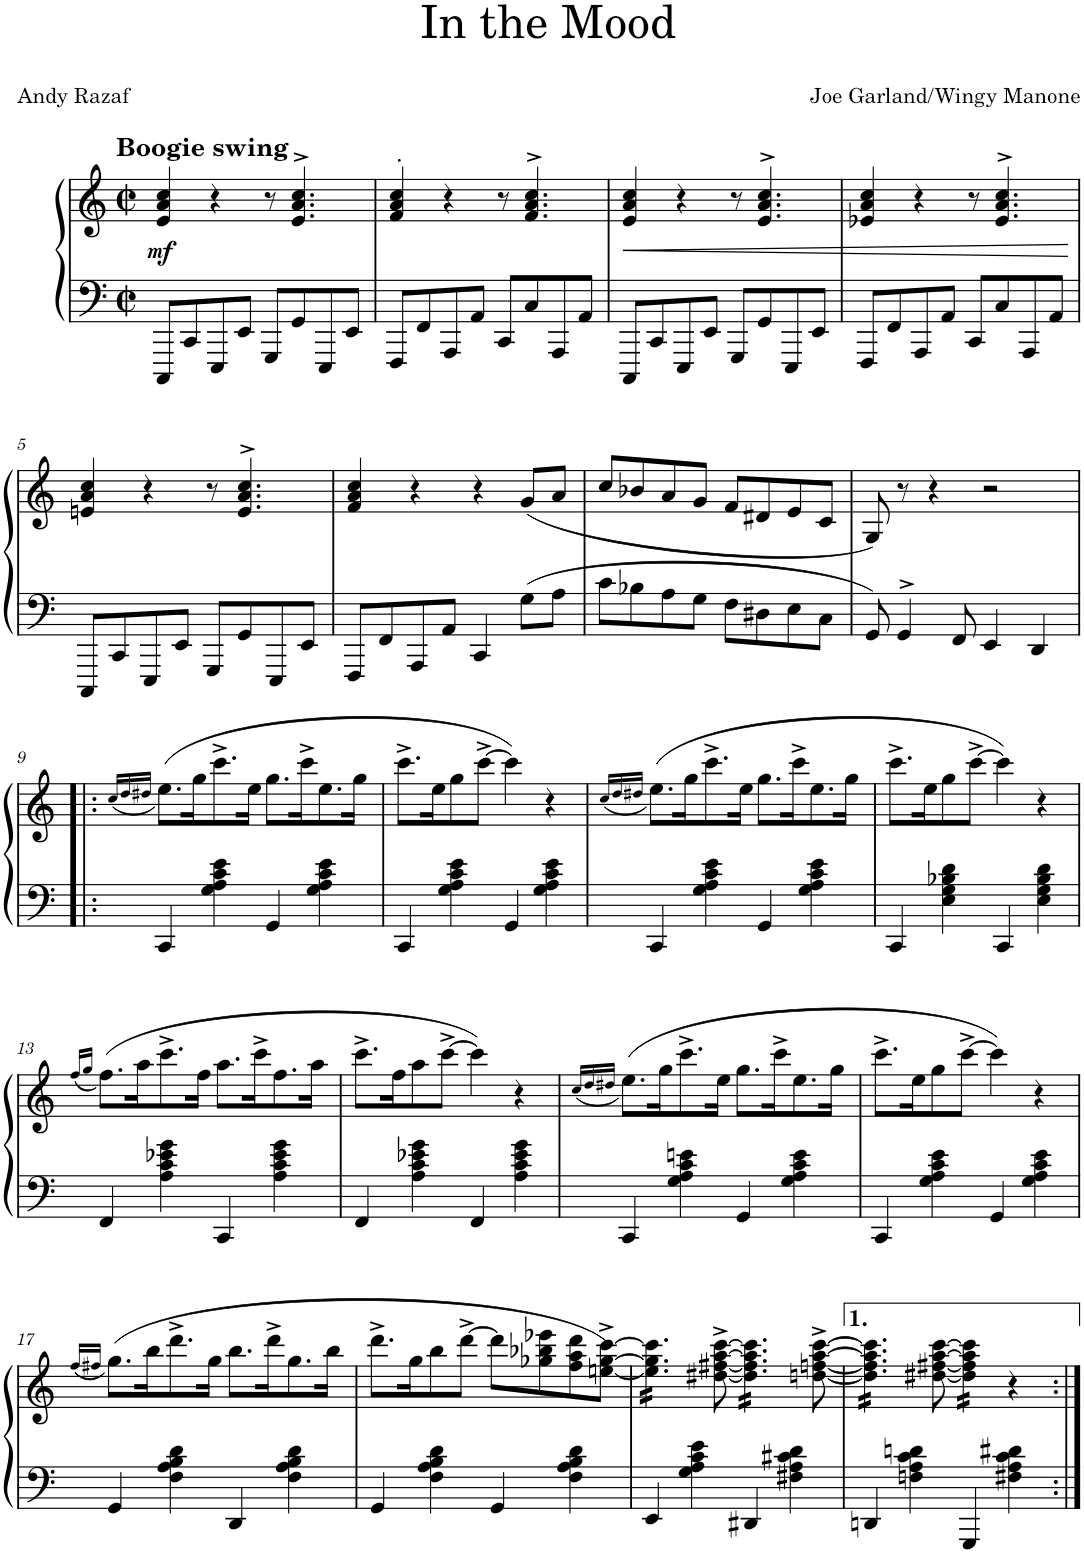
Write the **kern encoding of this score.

**kern	**kern	**dynam
*part1	*part1	*part1
*staff2	*staff1	*staff1/2
*I"Piano	*	*
*I'Pno.	*	*
*clefF4	*clefG2	*
*k[]	*k[]	*
*M2/2	*M2/2	*
*met(c|)	*met(c|)	*
=1	=1	=1
!	!LO:TX:a:B:t=Boogie swing	!
!	!	!LO:DY:b
8CCC/L	4e/ 4a/ 4cc/	mf
8CC/	.	.
8EEE/	4r	.
8EE/J	.	.
8GGG/L	8r	.
8GG/	4.e/^> 4.a/^> 4.cc/^>	.
8EEE/	.	.
8EE/J	.	.
=2	=2	=2
8FFF/L	4f/'> 4a/'> 4cc/'>	.
8FF/	.	.
8AAA/	4r	.
8AA/J	.	.
8CC/L	8r	.
8C/	4.f/^> 4.a/^> 4.cc/^>	.
8AAA/	.	.
8AA/J	.	.
=3	=3	=3
!	!	!LO:HP:b
8CCC/L	4e/ 4a/ 4cc/	<
8CC/	.	.
8EEE/	4r	.
8EE/J	.	.
8GGG/L	8r	.
8GG/	4.e/^> 4.a/^> 4.cc/^>	.
8EEE/	.	.
8EE/J	.	.
=4	=4	=4
8FFF/L	4e-X/ 4a/ 4cc/	.
8FF/	.	.
8AAA/	4r	.
8AA/J	.	.
8CC/L	8r	.
8C/	4.e-/^> 4.a/^> 4.cc/^>	.
8AAA/	.	.
8AA/J	.	.
.	.	[
!!LO:LB:g=z
=5	=5	=5
8CCC/L	4en/ 4a/ 4cc/	.
8CC/	.	.
8EEE/	4r	.
8EE/J	.	.
8GGG/L	8r	.
8GG/	4.e/^> 4.a/^> 4.cc/^>	.
8EEE/	.	.
8EE/J	.	.
=6	=6	=6
8FFF/L	4f/ 4a/ 4cc/	.
8FF/	.	.
8AAA/	4r	.
8AA/J	.	.
4CC/	4r	.
8G\L	(8g/L	.
8A\J	8a/J	.
=7	=7	=7
8c\L	8cc/L	.
8B-X\	8b-X/	.
8A\	8a/	.
8G\J	8g/J	.
8F\L	8f/L	.
8D#X\	8d#X/	.
8E\	8e/	.
8C\J	8c/J	.
=8	=8	=8
8GG/	8G/)	.
4GG^>/	8r	.
.	4r	.
8FF/	.	.
4EE/	2r	.
4DD/	.	.
!!LO:LB:g=z
=9!|:	=9!|:	=9!|:
.	(16qcc/LL	.
.	16qdd/	.
.	16qdd#X/JJ	.
4CC/	(8.ee\L)	.
.	16gg\K	.
4G\ 4A\ 4c\ 4e\	8.ccc^\	.
.	16ee\Jk	.
4GG/	8.gg\L	.
.	16ccc^\K	.
4G\ 4A\ 4c\ 4e\	8.ee\	.
.	16gg\Jk	.
=10	=10	=10
4CC/	8.ccc^\L	.
.	16ee\K	.
4G\ 4A\ 4c\ 4e\	8gg\	.
.	[8ccc^\J	.
4GG/	4ccc\])	.
4G\ 4A\ 4c\ 4e\	4r	.
=11	=11	=11
.	(16qcc/LL	.
.	16qdd/	.
.	16qdd#X/JJ	.
4CC/	(8.ee\L)	.
.	16gg\K	.
4G\ 4A\ 4c\ 4e\	8.ccc^\	.
.	16ee\Jk	.
4GG/	8.gg\L	.
.	16ccc^\K	.
4G\ 4A\ 4c\ 4e\	8.ee\	.
.	16gg\Jk	.
=12	=12	=12
4CC/	8.ccc^\L	.
.	16ee\K	.
4E\ 4G\ 4B-X\ 4d\	8gg\	.
.	[8ccc^\J	.
4CC/	4ccc\])	.
4E\ 4G\ 4B-\ 4d\	4r	.
!!LO:LB:g=z
=13	=13	=13
.	(16qff/LL	.
.	16qgg/JJ	.
4FF/	(8.ff\L)	.
.	16aa\K	.
4A\ 4c\ 4e-X\ 4g\	8.ccc^\	.
.	16ff\Jk	.
4CC/	8.aa\L	.
.	16ccc^\K	.
4A\ 4c\ 4e-\ 4g\	8.ff\	.
.	16aa\Jk	.
=14	=14	=14
4FF/	8.ccc^\L	.
.	16ff\K	.
4A\ 4c\ 4e-X\ 4g\	8aa\	.
.	[8ccc^\J	.
4FF/	4ccc\])	.
4A\ 4c\ 4e-\ 4g\	4r	.
=15	=15	=15
.	(16qcc/LL	.
.	16qdd/	.
.	16qdd#X/JJ	.
4CC/	(8.ee\L)	.
.	16gg\K	.
4G\ 4A\ 4c\ 4en\	8.ccc^\	.
.	16ee\Jk	.
4GG/	8.gg\L	.
.	16ccc^\K	.
4G\ 4A\ 4c\ 4e\	8.ee\	.
.	16gg\Jk	.
=16	=16	=16
4CC/	8.ccc^\L	.
.	16ee\K	.
4G\ 4A\ 4c\ 4e\	8gg\	.
.	[8ccc^\J	.
4GG/	4ccc\])	.
4G\ 4A\ 4c\ 4e\	4r	.
!!LO:LB:g=z
=17	=17	=17
.	(16qff/LL	.
.	16qff#X/JJ	.
4GG/	(8.gg\L)	.
.	16bb\K	.
4F\ 4A\ 4B\ 4d\	8.ddd^\	.
.	16gg\Jk	.
4DD/	8.bb\L	.
.	16ddd^\K	.
4F\ 4A\ 4B\ 4d\	8.gg\	.
.	16bb\Jk	.
=18	=18	=18
4GG/	8.ddd^\L	.
.	16gg\K	.
4F\ 4A\ 4B\ 4d\	8bb\	.
.	[8ddd^\J	.
4GG/	8ddd\L]	.
.	8gg-X\ 8bb-X\ 8eee-X\	.
4F\ 4A\ 4B\ 4d\	8ff\ 8aa\ 8ddd\	.
.	[8een\^ [8gg-\^ [8ccc\^J)	.
=19	=19	=19
*	*tremolo	*
4EE/	16ee\] 16gg-\] 16ccc\]LL	.
.	16ee\ 16gg-\ 16ccc\	.
.	16ee\ 16gg-\ 16ccc\	.
.	16ee\ 16gg-\ 16ccc\	.
4G\ 4A\ 4c\ 4e\	16ee\ 16gg-\ 16ccc\	.
.	16ee\ 16gg-\ 16ccc\JJ	.
*	*Xtremolo	*
.	[8dd#X\^ [8ff#X\^ [8aa\^ [8ccc\^	.
*	*tremolo	*
4DD#X/	16dd#\] 16ff#\] 16aa\] 16ccc\]LL	.
.	16dd#\ 16ff#\ 16aa\ 16ccc\	.
.	16dd#\ 16ff#\ 16aa\ 16ccc\	.
.	16dd#\ 16ff#\ 16aa\ 16ccc\	.
4F#X\ 4A\ 4c#X\ 4d\	16dd#\ 16ff#\ 16aa\ 16ccc\	.
.	16dd#\ 16ff#\ 16aa\ 16ccc\JJ	.
*	*Xtremolo	*
.	[8ddn\^ [8ffn\^ [8aa\^ [8ccc\^	.
=20	=20	=20
*	*tremolo	*
4DDn/	16dd\] 16ff\] 16aa\] 16ccc\]LL	.
.	16dd\ 16ff\ 16aa\ 16ccc\	.
.	16dd\ 16ff\ 16aa\ 16ccc\	.
.	16dd\ 16ff\ 16aa\ 16ccc\	.
4Fn\ 4A\ 4c\ 4dn\	16dd\ 16ff\ 16aa\ 16ccc\	.
.	16dd\ 16ff\ 16aa\ 16ccc\JJ	.
*	*Xtremolo	*
.	[8dd#X\ [8ff#X\ [8aa\ [8ccc\	.
*	*tremolo	*
4GGG/	16dd#\] 16ff#\] 16aa\] 16ccc\]LL	.
.	16dd#\ 16ff#\ 16aa\ 16ccc\	.
.	16dd#\ 16ff#\ 16aa\ 16ccc\	.
.	16dd#\ 16ff#\ 16aa\ 16ccc\JJ	.
*	*Xtremolo	*
4F#X\ 4A\ 4c\ 4d#X\	4r	.
=:|!	=:|!	=:|!
*-	*-	*-
